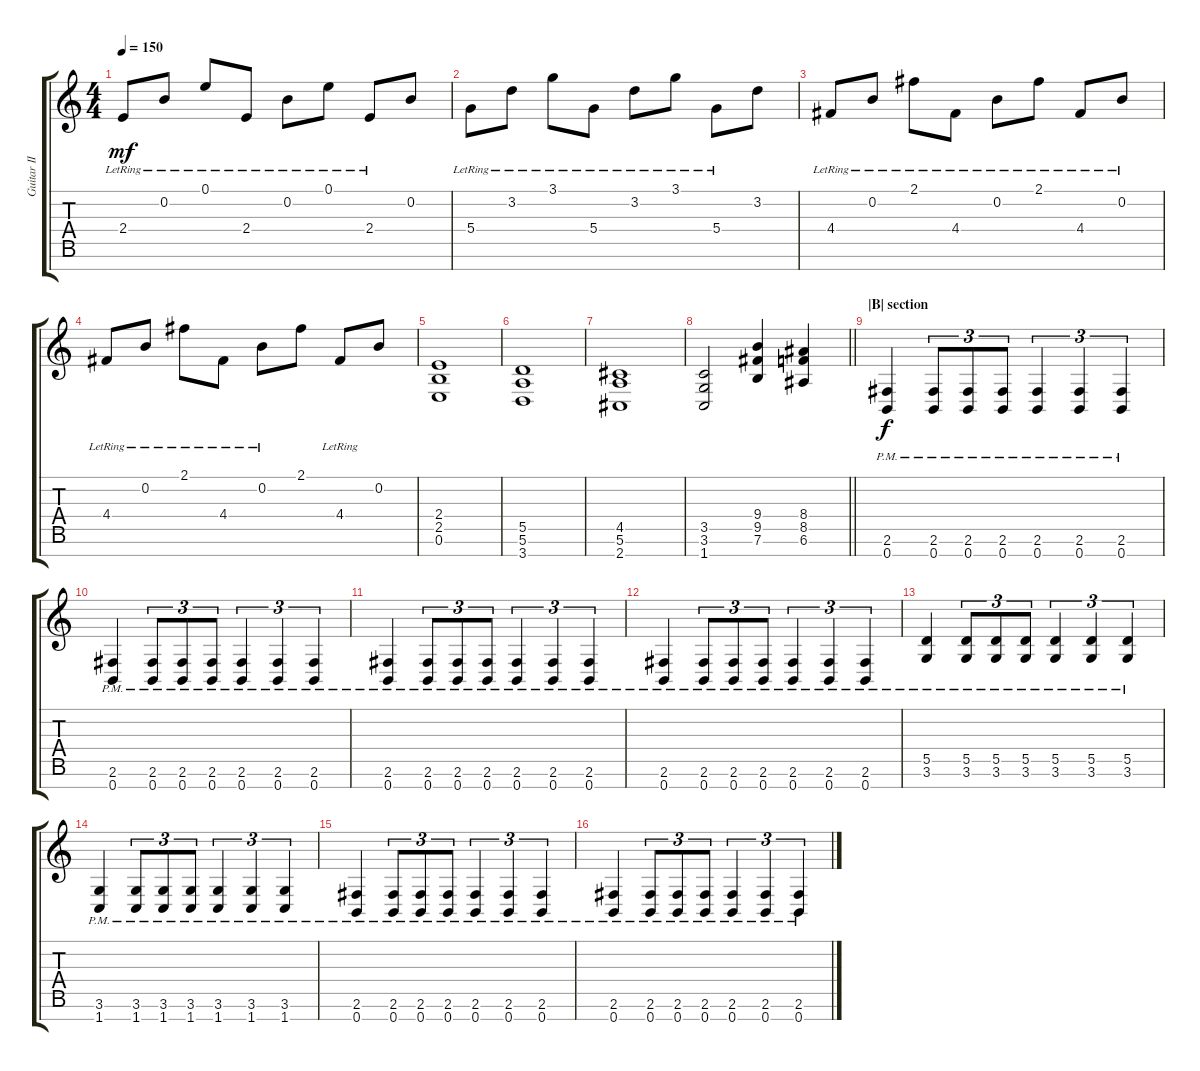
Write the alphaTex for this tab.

\track ("Guitar II" "Guitar II") {instrument distortionguitar}
\staff {score tabs}
\tuning (E4 B3 G3 D3 A2 E2 B1) {hide}
\ts (4 4)
\tempo 150
\clef g2
\ks c
2.4{lr}.8{dy mf} 0.2{lr}.8 0.1{lr}.8 2.4{lr}.8 0.2{lr}.8 0.1{lr}.8 2.4{lr}.8 0.2.8 |
5.4{lr}.8 3.2{lr}.8 3.1{lr}.8 5.4{lr}.8 3.2{lr}.8 3.1{lr}.8 5.4{lr}.8 3.2.8 |
4.4{lr}.8 0.2{lr}.8 2.1{lr}.8 4.4{lr}.8 0.2{lr}.8 2.1{lr}.8 4.4{lr}.8 0.2{lr}.8 |
4.4{lr}.8 0.2{lr}.8 2.1{lr}.8 4.4{lr}.8 0.2{lr}.8 2.1.8 4.4{lr}.8 0.2.8 |
(2.4 2.5 0.6).1 |
(5.5 5.6 3.7).1 |
(4.5 5.6 2.7).1 |
\barLineRight lightlight
(3.5 3.6 1.7).2 (9.4 9.5 7.6).4 (8.4 8.5 6.6).4 |
\section ("" "|B| section")
(2.6{pm} 0.7{pm}).4{dy f} (2.6{pm} 0.7{pm}).8{tu (3 2)} (2.6{pm} 0.7{pm}).8{tu (3 2)} (2.6{pm} 0.7{pm}).8{tu (3 2)} (2.6{pm} 0.7{pm}).4{tu (3 2)} (2.6{pm} 0.7{pm}).4{tu (3 2)} (2.6{pm} 0.7{pm}).4{tu (3 2)} |
(2.6{pm} 0.7{pm}).4 (2.6{pm} 0.7{pm}).8{tu (3 2)} (2.6{pm} 0.7{pm}).8{tu (3 2)} (2.6{pm} 0.7{pm}).8{tu (3 2)} (2.6{pm} 0.7{pm}).4{tu (3 2)} (2.6{pm} 0.7{pm}).4{tu (3 2)} (2.6{pm} 0.7{pm}).4{tu (3 2)} |
(2.6{pm} 0.7{pm}).4 (2.6{pm} 0.7{pm}).8{tu (3 2)} (2.6{pm} 0.7{pm}).8{tu (3 2)} (2.6{pm} 0.7{pm}).8{tu (3 2)} (2.6{pm} 0.7{pm}).4{tu (3 2)} (2.6{pm} 0.7{pm}).4{tu (3 2)} (2.6{pm} 0.7{pm}).4{tu (3 2)} |
(2.6{pm} 0.7{pm}).4 (2.6{pm} 0.7{pm}).8{tu (3 2)} (2.6{pm} 0.7{pm}).8{tu (3 2)} (2.6{pm} 0.7{pm}).8{tu (3 2)} (2.6{pm} 0.7{pm}).4{tu (3 2)} (2.6{pm} 0.7{pm}).4{tu (3 2)} (2.6{pm} 0.7{pm}).4{tu (3 2)} |
(5.5{pm} 3.6{pm}).4 (5.5{pm} 3.6{pm}).8{tu (3 2)} (5.5{pm} 3.6{pm}).8{tu (3 2)} (5.5{pm} 3.6{pm}).8{tu (3 2)} (5.5{pm} 3.6{pm}).4{tu (3 2)} (5.5{pm} 3.6{pm}).4{tu (3 2)} (5.5{pm} 3.6{pm}).4{tu (3 2)} |
(3.6{pm} 1.7{pm}).4 (3.6{pm} 1.7{pm}).8{tu (3 2)} (3.6{pm} 1.7{pm}).8{tu (3 2)} (3.6{pm} 1.7{pm}).8{tu (3 2)} (3.6{pm} 1.7{pm}).4{tu (3 2)} (3.6{pm} 1.7{pm}).4{tu (3 2)} (3.6{pm} 1.7{pm}).4{tu (3 2)} |
(2.6{pm} 0.7{pm}).4 (2.6{pm} 0.7{pm}).8{tu (3 2)} (2.6{pm} 0.7{pm}).8{tu (3 2)} (2.6{pm} 0.7{pm}).8{tu (3 2)} (2.6{pm} 0.7{pm}).4{tu (3 2)} (2.6{pm} 0.7{pm}).4{tu (3 2)} (2.6{pm} 0.7{pm}).4{tu (3 2)} |
(2.6{pm} 0.7{pm}).4 (2.6{pm} 0.7{pm}).8{tu (3 2)} (2.6{pm} 0.7{pm}).8{tu (3 2)} (2.6{pm} 0.7{pm}).8{tu (3 2)} (2.6{pm} 0.7{pm}).4{tu (3 2)} (2.6{pm} 0.7{pm}).4{tu (3 2)} (2.6{pm} 0.7{pm}).4{tu (3 2)}
